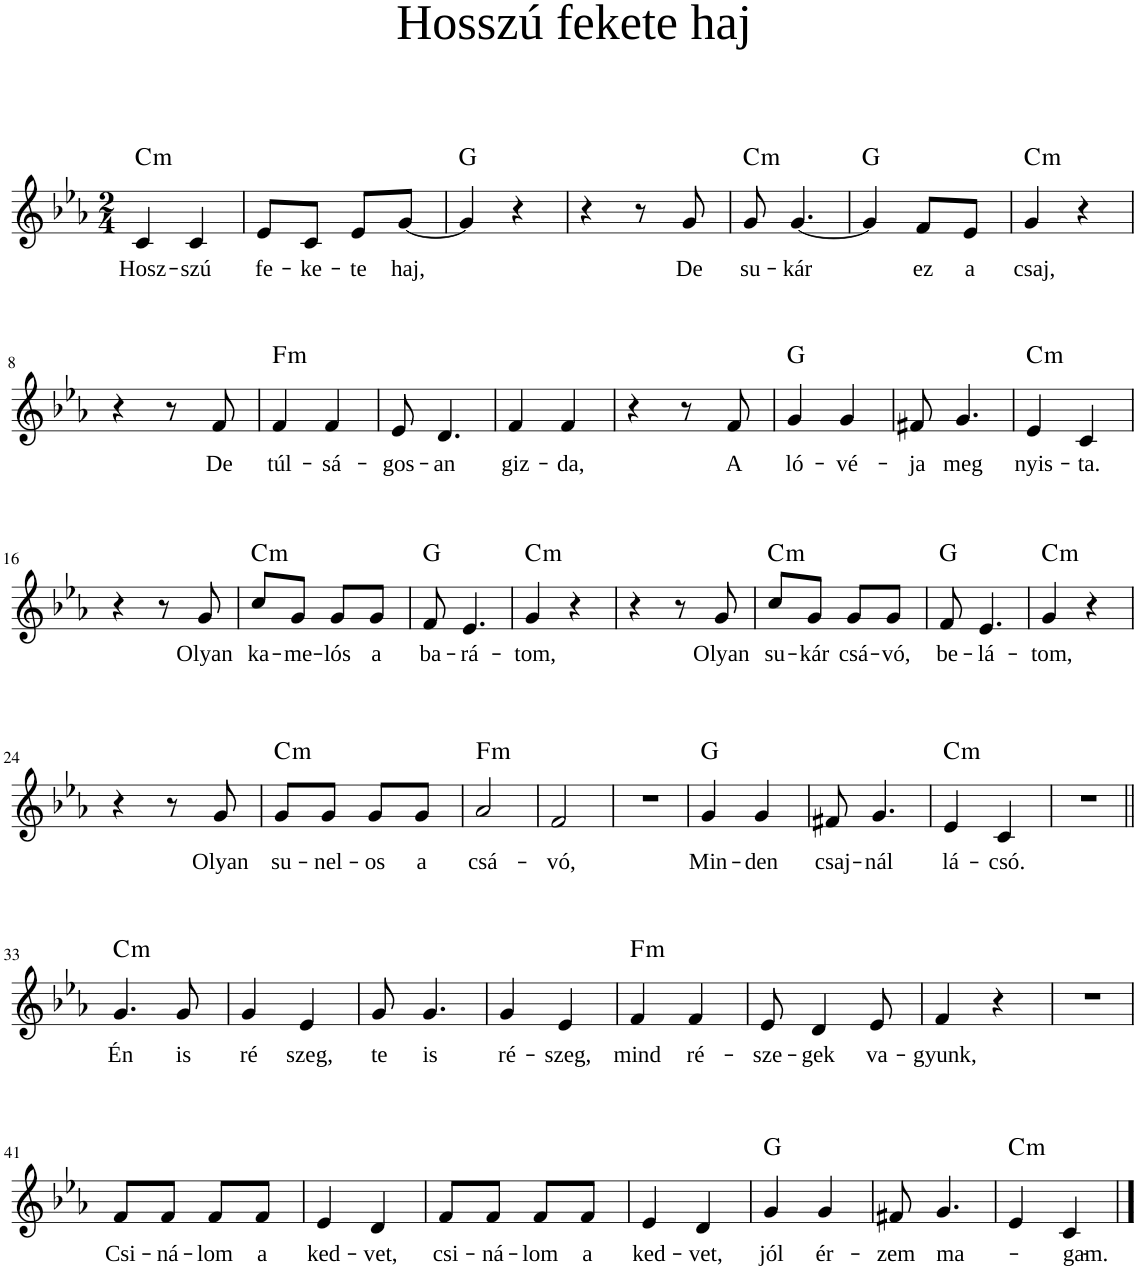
**kern	**text	**harte
*part1	*part1	*part1
*staff1	*staff1	*
*I"Piano	*	*
*I'Pno	*	*
*clefG2	*	*
*k[b-e-a-]	*	*
*M2/4	*	*
=1	=1	=1
!	!LO:LY:b	!LO:H:kt=m
4c/	Hosz-	C:min
!	!LO:LY:b	!
4c/	-szú	.
=2	=2	=2
!	!LO:LY:b	!
8e-/L	fe-	.
!	!LO:LY:b	!
8c/J	-ke-	.
!	!LO:LY:b	!
8e-/L	-te	.
!	!LO:LY:b	!
[8g/J	haj,	.
=3	=3	=3
4g/]	.	G:maj
4r	.	.
=4	=4	=4
4r	.	.
8r	.	.
!	!LO:LY:b	!
8g/	De	.
=5	=5	=5
!	!LO:LY:b	!LO:H:kt=m
8g/	su-	C:min
!	!LO:LY:b	!
[4.g/	-kár	.
=6	=6	=6
4g/]	.	G:maj
!	!LO:LY:b	!
8f/L	ez	.
!	!LO:LY:b	!
8e-/J	a	.
=7	=7	=7
!	!LO:LY:b	!LO:H:kt=m
4g/	csaj,	C:min
4r	.	.
!!LO:LB:g=z
=8	=8	=8
4r	.	.
8r	.	.
!	!LO:LY:b	!
8f/	De	.
=9	=9	=9
!	!LO:LY:b	!LO:H:kt=m
4f/	túl-	F:min
!	!LO:LY:b	!
4f/	-sá-	.
=10	=10	=10
!	!LO:LY:b	!
8e-/	-gos-	.
!	!LO:LY:b	!
4.d/	-an	.
=11	=11	=11
!	!LO:LY:b	!
4f/	giz-	.
!	!LO:LY:b	!
4f/	-da,	.
=12	=12	=12
4r	.	.
8r	.	.
!	!LO:LY:b	!
8f/	A	.
=13	=13	=13
!	!LO:LY:b	!
4g/	ló-	G:maj
!	!LO:LY:b	!
4g/	-vé-	.
=14	=14	=14
!	!LO:LY:b	!
8f#X/	-ja	.
!	!LO:LY:b	!
4.g/	meg	.
=15	=15	=15
!	!LO:LY:b	!LO:H:kt=m
4e-/	nyis-	C:min
!	!LO:LY:b	!
4c/	-ta.	.
!!LO:LB:g=z
=16	=16	=16
4r	.	.
8r	.	.
!	!LO:LY:b	!
8g/	Olyan	.
=17	=17	=17
!	!LO:LY:b	!LO:H:kt=m
8cc/L	ka-	C:min
!	!LO:LY:b	!
8g/J	-me-	.
!	!LO:LY:b	!
8g/L	-lós	.
!	!LO:LY:b	!
8g/J	a	.
=18	=18	=18
!	!LO:LY:b	!
8f/	ba-	G:maj
!	!LO:LY:b	!
4.e-/	-rá-	.
=19	=19	=19
!	!LO:LY:b	!LO:H:kt=m
4g/	-tom,	C:min
4r	.	.
=20	=20	=20
4r	.	.
8r	.	.
!	!LO:LY:b	!
8g/	Olyan	.
=21	=21	=21
!	!LO:LY:b	!LO:H:kt=m
8cc/L	su-	C:min
!	!LO:LY:b	!
8g/J	-kár	.
!	!LO:LY:b	!
8g/L	csá-	.
!	!LO:LY:b	!
8g/J	-vó,	.
=22	=22	=22
!	!LO:LY:b	!
8f/	be-	G:maj
!	!LO:LY:b	!
4.e-/	-lá-	.
=23	=23	=23
!	!LO:LY:b	!LO:H:kt=m
4g/	-tom,	C:min
4r	.	.
!!LO:LB:g=z
=24	=24	=24
4r	.	.
8r	.	.
!	!LO:LY:b	!
8g/	Olyan	.
=25	=25	=25
!	!LO:LY:b	!LO:H:kt=m
8g/L	su-	C:min
!	!LO:LY:b	!
8g/J	-nel-	.
!	!LO:LY:b	!
8g/L	-os	.
!	!LO:LY:b	!
8g/J	a	.
=26	=26	=26
!	!LO:LY:b	!LO:H:kt=m
2a-/	csá-	F:min
=27	=27	=27
!	!LO:LY:b	!
2f/	-vó,	.
=28	=28	=28
2r	.	.
=29	=29	=29
!	!LO:LY:b	!
4g/	Min-	G:maj
!	!LO:LY:b	!
4g/	-den	.
=30	=30	=30
!	!LO:LY:b	!
8f#X/	csaj-	.
!	!LO:LY:b	!
4.g/	-nál	.
=31	=31	=31
!	!LO:LY:b	!LO:H:kt=m
4e-/	lá-	C:min
!	!LO:LY:b	!
4c/	-csó.	.
=32	=32	=32
2r	.	.
!!LO:LB:g=z
=33||	=33||	=33||
!	!LO:LY:b	!LO:H:kt=m
4.g/	Én	C:min
!	!LO:LY:b	!
8g/	is	.
=34	=34	=34
!	!LO:LY:b	!
4g/	ré	.
!	!LO:LY:b	!
4e-/	szeg,	.
=35	=35	=35
!	!LO:LY:b	!
8g/	te	.
!	!LO:LY:b	!
4.g/	is	.
=36	=36	=36
!	!LO:LY:b	!
4g/	ré-	.
!	!LO:LY:b	!
4e-/	-szeg,	.
=37	=37	=37
!	!LO:LY:b	!LO:H:kt=m
4f/	mind	F:min
!	!LO:LY:b	!
4f/	ré-	.
=38	=38	=38
!	!LO:LY:b	!
8e-/	-sze-	.
!	!LO:LY:b	!
4d/	-gek	.
!	!LO:LY:b	!
8e-/	va-	.
=39	=39	=39
!	!LO:LY:b	!
4f/	-gyunk,	.
4r	.	.
=40	=40	=40
2r	.	.
!!LO:LB:g=z
=41	=41	=41
!	!LO:LY:b	!
8f/L	Csi-	.
!	!LO:LY:b	!
8f/J	-ná-	.
!	!LO:LY:b	!
8f/L	-lom	.
!	!LO:LY:b	!
8f/J	a	.
=42	=42	=42
!	!LO:LY:b	!
4e-/	ked-	.
!	!LO:LY:b	!
4d/	-vet,	.
=43	=43	=43
!	!LO:LY:b	!
8f/L	csi-	.
!	!LO:LY:b	!
8f/J	-ná-	.
!	!LO:LY:b	!
8f/L	-lom	.
!	!LO:LY:b	!
8f/J	a	.
=44	=44	=44
!	!LO:LY:b	!
4e-/	ked-	.
!	!LO:LY:b	!
4d/	-vet,	.
=45	=45	=45
!	!LO:LY:b	!
4g/	jól	G:maj
!	!LO:LY:b	!
4g/	ér-	.
=46	=46	=46
!	!LO:LY:b	!
8f#X/	-zem	.
!	!LO:LY:b	!
4.g/	ma-	.
=47	=47	=47
!	!	!LO:H:kt=m
4e-/	.	C:min
!	!LO:LY:b	!
4c/	-gam.-	.
==	==	==
*-	*-	*-
